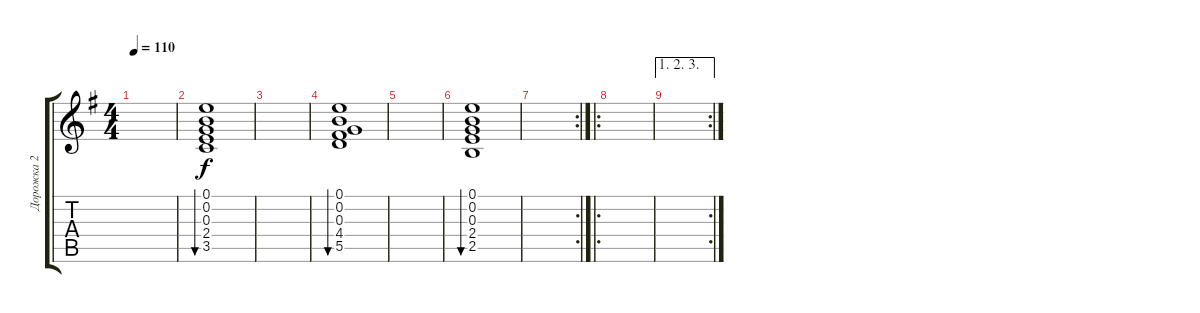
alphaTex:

\track ("Дорожка 2" "Дорожка 2") {instrument electricguitarmuted}
\staff {score tabs}
\tuning (E4 B3 G3 D3 A2 E2) {hide}
\ts (4 4)
\tempo 110
\clef g2
\ks eminor
|
(0.1 0.2 0.3 2.4 3.5).1{bu 240} |
|
(0.1 0.2 0.3 4.4 5.5).1{bu 240} |
|
(0.1 0.2 0.3 2.4 2.5).1{bu 240} |
\rc 2
|
\ro
|
\ae (1 2 3)
\rc 2
